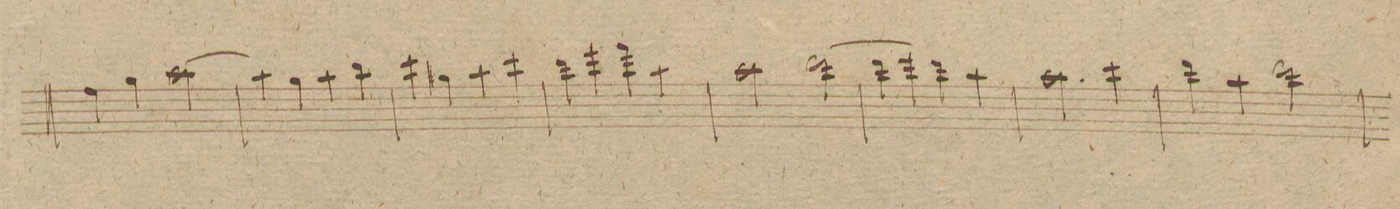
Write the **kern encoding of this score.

**kern	**dynam
*I"Violino. 1mo	*
*clefG2	*
*k[f#c#g#]	*
*met(c|)	*
*M2/2	*
4ff#\	.
4gg#\	.
[>2aa\	.
=226	=226
4aa\]	.
4gg#\	.
4aa\	.
4bb\	.
=227	=227
4ccc#\	.
4gg#X\	.
4aa\	.
4ccc#\	.
=228	=228
4ddd\	.
4eee\	.
4fff#\	.
4aa\	.
=229	=229
2aa\	.
(>2ddd\	.
=230	=230
4ddd\	.
4eee\)	.
4ddd\	.
4aa\	.
=231	=231
2.aa\	.
4ccc#\	.
=232	=232
4ddd\	.
4aa\	.
2ddd\	.
=233	=233
*-	*-
